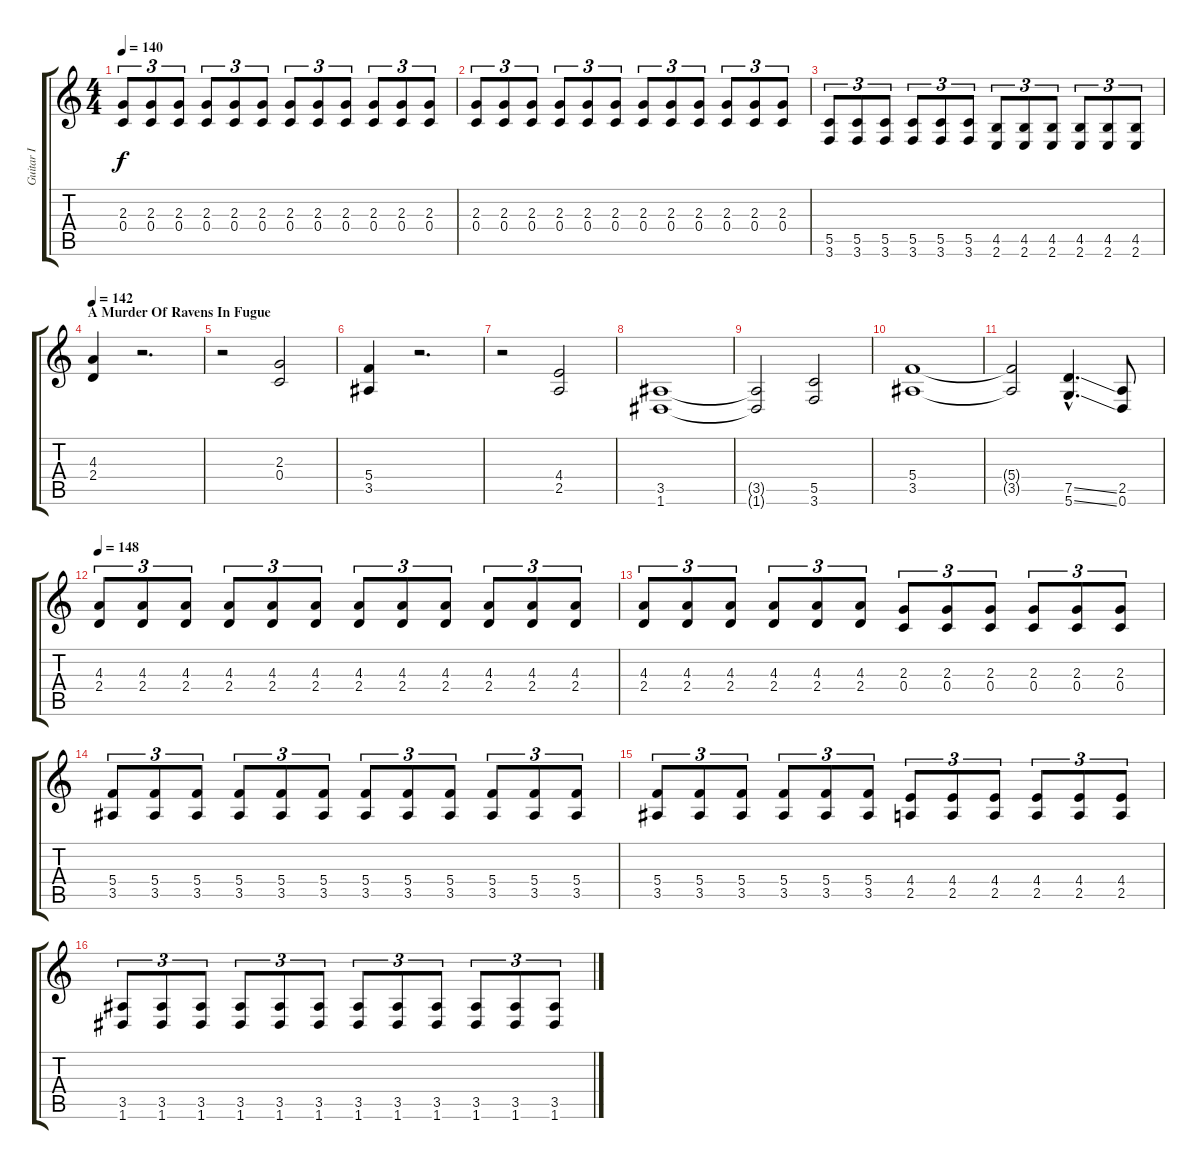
\track ("Guitar I" "Guitar I") {instrument distortionguitar}
\staff {score tabs}
\tuning (D4 A3 F3 C3 G2 D2) {hide}
\ts (4 4)
\tempo 140
\clef g2
\ks c
(2.3 0.4).8{tu (3 2) dy f} (2.3 0.4).8{tu (3 2)} (2.3 0.4).8{tu (3 2)} (2.3 0.4).8{tu (3 2)} (2.3 0.4).8{tu (3 2)} (2.3 0.4).8{tu (3 2)} (2.3 0.4).8{tu (3 2)} (2.3 0.4).8{tu (3 2)} (2.3 0.4).8{tu (3 2)} (2.3 0.4).8{tu (3 2)} (2.3 0.4).8{tu (3 2)} (2.3 0.4).8{tu (3 2)} |
(2.3 0.4).8{tu (3 2)} (2.3 0.4).8{tu (3 2)} (2.3 0.4).8{tu (3 2)} (2.3 0.4).8{tu (3 2)} (2.3 0.4).8{tu (3 2)} (2.3 0.4).8{tu (3 2)} (2.3 0.4).8{tu (3 2)} (2.3 0.4).8{tu (3 2)} (2.3 0.4).8{tu (3 2)} (2.3 0.4).8{tu (3 2)} (2.3 0.4).8{tu (3 2)} (2.3 0.4).8{tu (3 2)} |
(5.5 3.6).8{tu (3 2)} (5.5 3.6).8{tu (3 2)} (5.5 3.6).8{tu (3 2)} (5.5 3.6).8{tu (3 2)} (5.5 3.6).8{tu (3 2)} (5.5 3.6).8{tu (3 2)} (4.5 2.6).8{tu (3 2)} (4.5 2.6).8{tu (3 2)} (4.5 2.6).8{tu (3 2)} (4.5 2.6).8{tu (3 2)} (4.5 2.6).8{tu (3 2)} (4.5 2.6).8{tu (3 2)} |
\section ("" "A Murder Of Ravens In Fugue")
\tempo 142
(4.3 2.4).4 r.2{d} |
r.2 (2.3 0.4).2 |
(5.4 3.5).4 r.2{d} |
r.2 (4.4 2.5).2 |
(3.5 1.6).1 |
(3.5{t} 1.6{t}).2 (5.5 3.6).2 |
(5.4 3.5).1 |
(5.4{t} 3.5{t}).2 (7.5{ss hac} 5.6{ss hac}).4{d} (2.5 0.6).8 |
\tempo 148
(4.3 2.4).8{tu (3 2)} (4.3 2.4).8{tu (3 2)} (4.3 2.4).8{tu (3 2)} (4.3 2.4).8{tu (3 2)} (4.3 2.4).8{tu (3 2)} (4.3 2.4).8{tu (3 2)} (4.3 2.4).8{tu (3 2)} (4.3 2.4).8{tu (3 2)} (4.3 2.4).8{tu (3 2)} (4.3 2.4).8{tu (3 2)} (4.3 2.4).8{tu (3 2)} (4.3 2.4).8{tu (3 2)} |
(4.3 2.4).8{tu (3 2)} (4.3 2.4).8{tu (3 2)} (4.3 2.4).8{tu (3 2)} (4.3 2.4).8{tu (3 2)} (4.3 2.4).8{tu (3 2)} (4.3 2.4).8{tu (3 2)} (2.3 0.4).8{tu (3 2)} (2.3 0.4).8{tu (3 2)} (2.3 0.4).8{tu (3 2)} (2.3 0.4).8{tu (3 2)} (2.3 0.4).8{tu (3 2)} (2.3 0.4).8{tu (3 2)} |
(5.4 3.5).8{tu (3 2)} (5.4 3.5).8{tu (3 2)} (5.4 3.5).8{tu (3 2)} (5.4 3.5).8{tu (3 2)} (5.4 3.5).8{tu (3 2)} (5.4 3.5).8{tu (3 2)} (5.4 3.5).8{tu (3 2)} (5.4 3.5).8{tu (3 2)} (5.4 3.5).8{tu (3 2)} (5.4 3.5).8{tu (3 2)} (5.4 3.5).8{tu (3 2)} (5.4 3.5).8{tu (3 2)} |
(5.4 3.5).8{tu (3 2)} (5.4 3.5).8{tu (3 2)} (5.4 3.5).8{tu (3 2)} (5.4 3.5).8{tu (3 2)} (5.4 3.5).8{tu (3 2)} (5.4 3.5).8{tu (3 2)} (4.4 2.5).8{tu (3 2)} (4.4 2.5).8{tu (3 2)} (4.4 2.5).8{tu (3 2)} (4.4 2.5).8{tu (3 2)} (4.4 2.5).8{tu (3 2)} (4.4 2.5).8{tu (3 2)} |
(3.5 1.6).8{tu (3 2)} (3.5 1.6).8{tu (3 2)} (3.5 1.6).8{tu (3 2)} (3.5 1.6).8{tu (3 2)} (3.5 1.6).8{tu (3 2)} (3.5 1.6).8{tu (3 2)} (3.5 1.6).8{tu (3 2)} (3.5 1.6).8{tu (3 2)} (3.5 1.6).8{tu (3 2)} (3.5 1.6).8{tu (3 2)} (3.5 1.6).8{tu (3 2)} (3.5 1.6).8{tu (3 2)}
